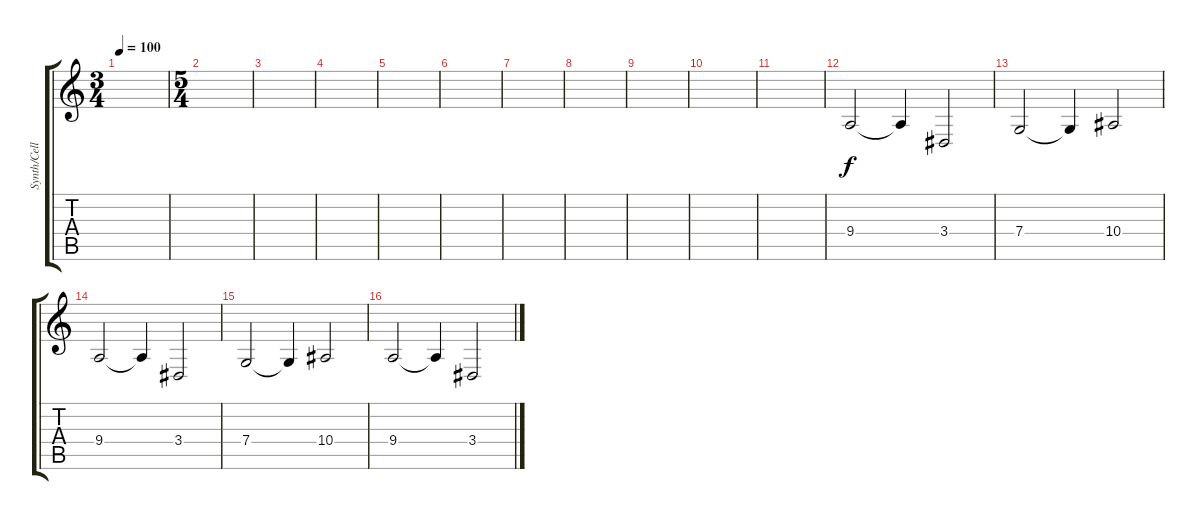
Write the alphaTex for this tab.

\track ("Synth/Cello 1" "Synth/Cell") {instrument stringensemble2}
\staff {score tabs}
\tuning (D4 A3 F3 C3 G2 D2) {hide}
\ts (3 4)
\tempo 100
\clef g2
\ks c
|
\ts (5 4)
|
|
|
|
|
|
|
|
|
|
9.4.2{volume 0 instrument cello} 9.4{t}.4 3.4.2{volume 8} |
7.4.2 7.4{t}.4 10.4.2 |
9.4.2 9.4{t}.4 3.4.2 |
7.4.2 7.4{t}.4 10.4.2 |
9.4.2 9.4{t}.4 3.4.2
